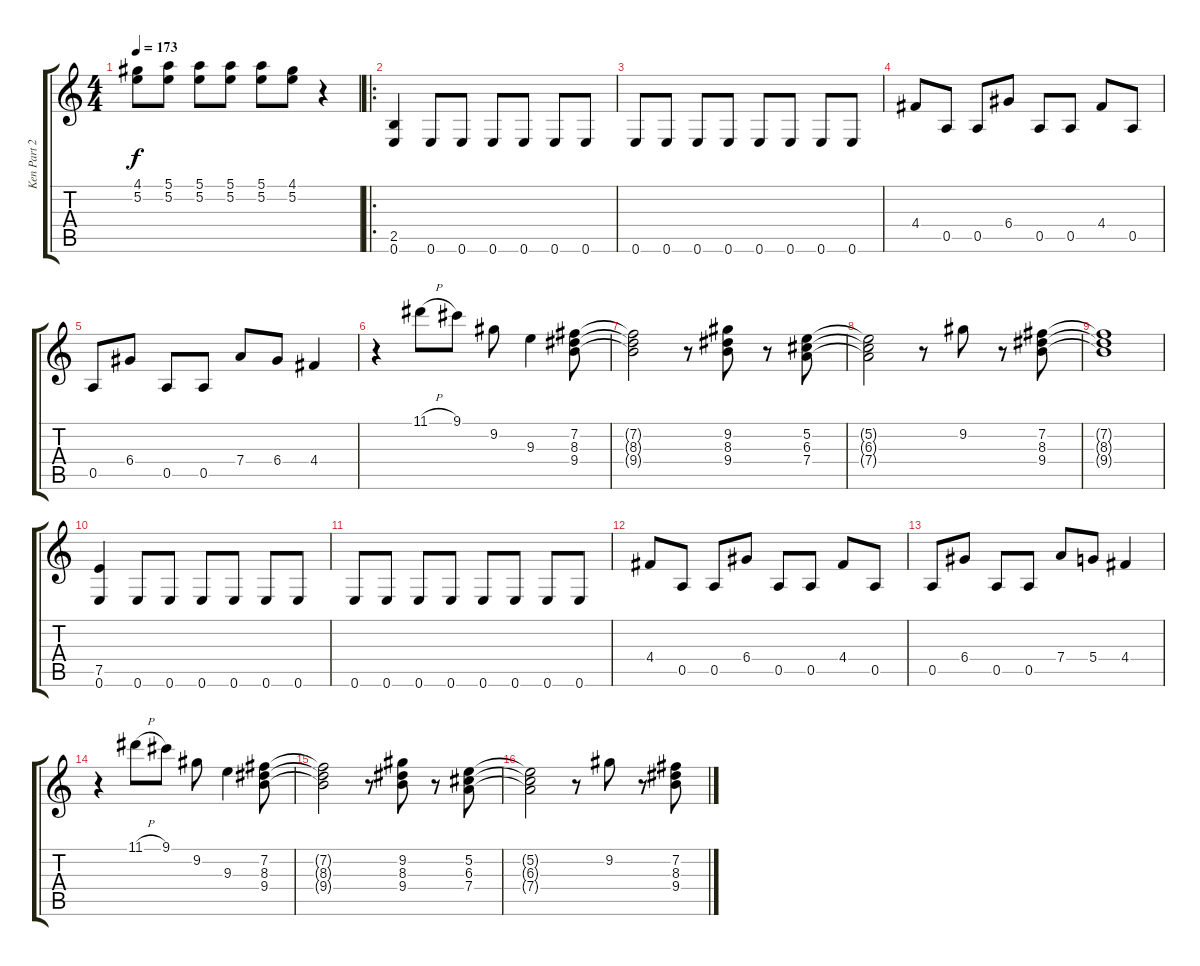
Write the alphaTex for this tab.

\track ("Ken Part 2" "Ken Part 2") {instrument distortionguitar}
\staff {score tabs}
\tuning (E4 B3 G3 D3 A2 E2) {hide}
\ts (4 4)
\tempo 173
\clef g2
\ks c
(4.1{t} 5.2{t}).8{dy f} (5.1 5.2).8 (5.1 5.2).8 (5.1 5.2).8 (5.1 5.2).8 (4.1 5.2).8 r.4 |
\ro
(2.5 0.6).4 0.6.8 0.6.8 0.6.8 0.6.8 0.6.8 0.6.8 |
0.6.8 0.6.8 0.6.8 0.6.8 0.6.8 0.6.8 0.6.8 0.6.8 |
4.4.8 0.5.8 0.5.8 6.4.8 0.5.8 0.5.8 4.4.8 0.5.8 |
0.5.8 6.4.8 0.5.8 0.5.8 7.4.8 6.4.8 4.4.4 |
r.4 11.1{h}.8 9.1.8 9.2.8 9.3.4 (7.2 8.3 9.4).8 |
(7.2{t} 8.3{t} 9.4{t}).2 r.8 (9.2 8.3 9.4).8 r.8 (5.2 6.3 7.4).8 |
(5.2{t} 6.3{t} 7.4{t}).2 r.8 9.2.8 r.8 (7.2 8.3 9.4).8 |
(7.2{t} 8.3{t} 9.4{t}).1 |
(7.5 0.6).4 0.6.8 0.6.8 0.6.8 0.6.8 0.6.8 0.6.8 |
0.6.8 0.6.8 0.6.8 0.6.8 0.6.8 0.6.8 0.6.8 0.6.8 |
4.4.8 0.5.8 0.5.8 6.4.8 0.5.8 0.5.8 4.4.8 0.5.8 |
0.5.8 6.4.8 0.5.8 0.5.8 7.4.8 5.4.8 4.4.4 |
r.4 11.1{h}.8 9.1.8 9.2.8 9.3.4 (7.2 8.3 9.4).8 |
(7.2{t} 8.3{t} 9.4{t}).2 r.8 (9.2 8.3 9.4).8 r.8 (5.2 6.3 7.4).8 |
(5.2{t} 6.3{t} 7.4{t}).2 r.8 9.2.8 r.8 (7.2 8.3 9.4).8
